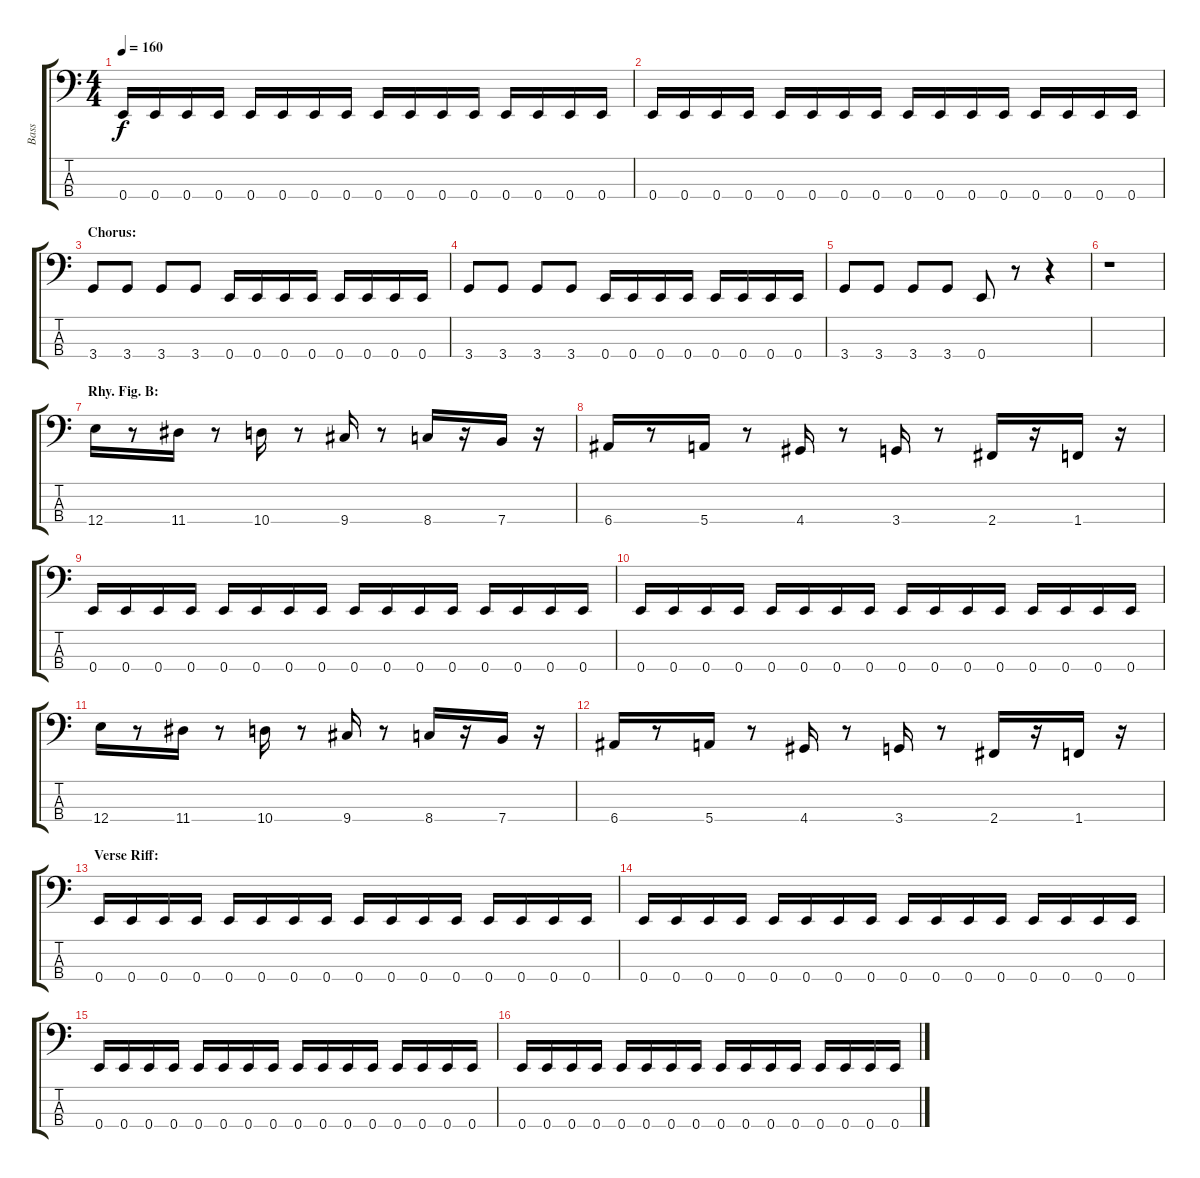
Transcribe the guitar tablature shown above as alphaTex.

\track ("Bass" "Bass") {instrument electricbasspick}
\staff {score tabs}
\tuning (G2 D2 A1 E1) {hide}
\ts (4 4)
\tempo 160
\clef f4
\ks c
0.4.16{dy f} 0.4.16 0.4.16 0.4.16 0.4.16 0.4.16 0.4.16 0.4.16 0.4.16 0.4.16 0.4.16 0.4.16 0.4.16 0.4.16 0.4.16 0.4.16 |
0.4.16 0.4.16 0.4.16 0.4.16 0.4.16 0.4.16 0.4.16 0.4.16 0.4.16 0.4.16 0.4.16 0.4.16 0.4.16 0.4.16 0.4.16 0.4.16 |
\section ("" "Chorus:")
3.4.8 3.4.8 3.4.8 3.4.8 0.4.16 0.4.16 0.4.16 0.4.16 0.4.16 0.4.16 0.4.16 0.4.16 |
3.4.8 3.4.8 3.4.8 3.4.8 0.4.16 0.4.16 0.4.16 0.4.16 0.4.16 0.4.16 0.4.16 0.4.16 |
3.4.8 3.4.8 3.4.8 3.4.8 0.4.8 r.8 r.4 |
r.1 |
\section ("" "Rhy. Fig. B:")
12.4.16 r.8 11.4.16 r.8 10.4.16 r.8 9.4.16 r.8 8.4.16 r.16 7.4.16 r.16 |
6.4.16 r.8 5.4.16 r.8 4.4.16 r.8 3.4.16 r.8 2.4.16 r.16 1.4.16 r.16 |
0.4.16 0.4.16 0.4.16 0.4.16 0.4.16 0.4.16 0.4.16 0.4.16 0.4.16 0.4.16 0.4.16 0.4.16 0.4.16 0.4.16 0.4.16 0.4.16 |
0.4.16 0.4.16 0.4.16 0.4.16 0.4.16 0.4.16 0.4.16 0.4.16 0.4.16 0.4.16 0.4.16 0.4.16 0.4.16 0.4.16 0.4.16 0.4.16 |
12.4.16 r.8 11.4.16 r.8 10.4.16 r.8 9.4.16 r.8 8.4.16 r.16 7.4.16 r.16 |
6.4.16 r.8 5.4.16 r.8 4.4.16 r.8 3.4.16 r.8 2.4.16 r.16 1.4.16 r.16 |
\section ("" "Verse Riff:")
0.4.16 0.4.16 0.4.16 0.4.16 0.4.16 0.4.16 0.4.16 0.4.16 0.4.16 0.4.16 0.4.16 0.4.16 0.4.16 0.4.16 0.4.16 0.4.16 |
0.4.16 0.4.16 0.4.16 0.4.16 0.4.16 0.4.16 0.4.16 0.4.16 0.4.16 0.4.16 0.4.16 0.4.16 0.4.16 0.4.16 0.4.16 0.4.16 |
0.4.16 0.4.16 0.4.16 0.4.16 0.4.16 0.4.16 0.4.16 0.4.16 0.4.16 0.4.16 0.4.16 0.4.16 0.4.16 0.4.16 0.4.16 0.4.16 |
0.4.16 0.4.16 0.4.16 0.4.16 0.4.16 0.4.16 0.4.16 0.4.16 0.4.16 0.4.16 0.4.16 0.4.16 0.4.16 0.4.16 0.4.16 0.4.16
